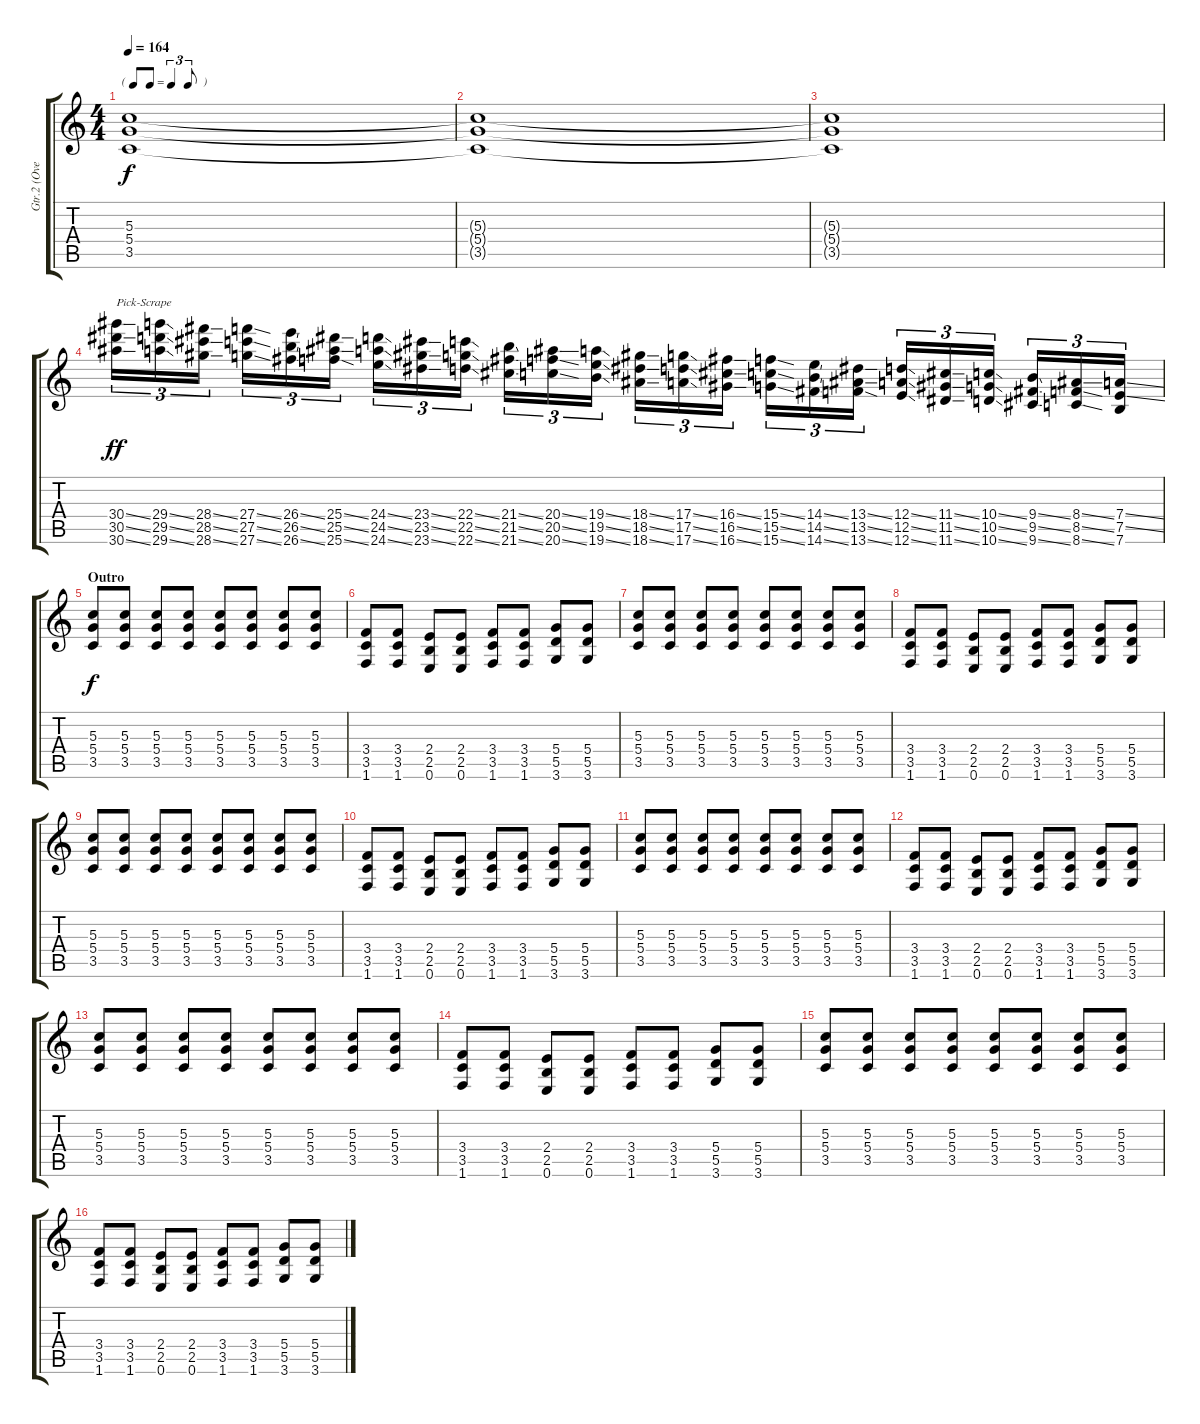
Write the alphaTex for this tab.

\track ("Gtr.2 (Overdriven)" "Gtr.2 (Ove") {instrument overdrivenguitar}
\staff {score tabs}
\tuning (E4 B3 G3 D3 A2 E2) {hide}
\ts (4 4)
\tf triplet8th
\tempo 164
\clef g2
\ks c
(5.3{t} 5.4{t} 3.5{t}).1{dy f} |
(5.3{t} 5.4{t} 3.5{t}).1 |
(5.3{t} 5.4{t} 3.5{t}).1 |
(30.4{ss} 30.5{ss} 30.6{ss}).16{tu (3 2) txt "Pick-Scrape" dy ff} (29.4{ss} 29.5{ss} 29.6{ss}).16{tu (3 2)} (28.4{ss} 28.5{ss} 28.6{ss}).16{tu (3 2)} (27.4{ss} 27.5{ss} 27.6{ss}).16{tu (3 2)} (26.4{ss} 26.5{ss} 26.6{ss}).16{tu (3 2)} (25.4{ss} 25.5{ss} 25.6{ss}).16{tu (3 2)} (24.4{ss} 24.5{ss} 24.6{ss}).16{tu (3 2)} (23.4{ss} 23.5{ss} 23.6{ss}).16{tu (3 2)} (22.4{ss} 22.5{ss} 22.6{ss}).16{tu (3 2)} (21.4{ss} 21.5{ss} 21.6{ss}).16{tu (3 2)} (20.4{ss} 20.5{ss} 20.6{ss}).16{tu (3 2)} (19.4{ss} 19.5{ss} 19.6{ss}).16{tu (3 2)} (18.4{ss} 18.5{ss} 18.6{ss}).16{tu (3 2)} (17.4{ss} 17.5{ss} 17.6{ss}).16{tu (3 2)} (16.4{ss} 16.5{ss} 16.6{ss}).16{tu (3 2)} (15.4{ss} 15.5{ss} 15.6{ss}).16{tu (3 2)} (14.4{ss} 14.5{ss} 14.6{ss}).16{tu (3 2)} (13.4{ss} 13.5{ss} 13.6{ss}).16{tu (3 2)} (12.4{ss} 12.5{ss} 12.6{ss}).16{tu (3 2)} (11.4{ss} 11.5{ss} 11.6{ss}).16{tu (3 2)} (10.4{ss} 10.5{ss} 10.6{ss}).16{tu (3 2)} (9.4{ss} 9.5{ss} 9.6{ss}).16{tu (3 2)} (8.4{ss} 8.5{ss} 8.6{ss}).16{tu (3 2)} (7.4{ss} 7.5{ss} 7.6).16{tu (3 2)} |
\section ("" "Outro")
(5.3 5.4 3.5).8{dy f} (5.3 5.4 3.5).8 (5.3 5.4 3.5).8 (5.3 5.4 3.5).8 (5.3 5.4 3.5).8 (5.3 5.4 3.5).8 (5.3 5.4 3.5).8 (5.3 5.4 3.5).8 |
(3.4 3.5 1.6).8 (3.4 3.5 1.6).8 (2.4 2.5 0.6).8 (2.4 2.5 0.6).8 (3.4 3.5 1.6).8 (3.4 3.5 1.6).8 (5.4 5.5 3.6).8 (5.4 5.5 3.6).8 |
(5.3 5.4 3.5).8 (5.3 5.4 3.5).8 (5.3 5.4 3.5).8 (5.3 5.4 3.5).8 (5.3 5.4 3.5).8 (5.3 5.4 3.5).8 (5.3 5.4 3.5).8 (5.3 5.4 3.5).8 |
(3.4 3.5 1.6).8 (3.4 3.5 1.6).8 (2.4 2.5 0.6).8 (2.4 2.5 0.6).8 (3.4 3.5 1.6).8 (3.4 3.5 1.6).8 (5.4 5.5 3.6).8 (5.4 5.5 3.6).8 |
(5.3 5.4 3.5).8 (5.3 5.4 3.5).8 (5.3 5.4 3.5).8 (5.3 5.4 3.5).8 (5.3 5.4 3.5).8 (5.3 5.4 3.5).8 (5.3 5.4 3.5).8 (5.3 5.4 3.5).8 |
(3.4 3.5 1.6).8 (3.4 3.5 1.6).8 (2.4 2.5 0.6).8 (2.4 2.5 0.6).8 (3.4 3.5 1.6).8 (3.4 3.5 1.6).8 (5.4 5.5 3.6).8 (5.4 5.5 3.6).8 |
(5.3 5.4 3.5).8 (5.3 5.4 3.5).8 (5.3 5.4 3.5).8 (5.3 5.4 3.5).8 (5.3 5.4 3.5).8 (5.3 5.4 3.5).8 (5.3 5.4 3.5).8 (5.3 5.4 3.5).8 |
(3.4 3.5 1.6).8 (3.4 3.5 1.6).8 (2.4 2.5 0.6).8 (2.4 2.5 0.6).8 (3.4 3.5 1.6).8 (3.4 3.5 1.6).8 (5.4 5.5 3.6).8 (5.4 5.5 3.6).8 |
(5.3 5.4 3.5).8 (5.3 5.4 3.5).8 (5.3 5.4 3.5).8 (5.3 5.4 3.5).8 (5.3 5.4 3.5).8 (5.3 5.4 3.5).8 (5.3 5.4 3.5).8 (5.3 5.4 3.5).8 |
(3.4 3.5 1.6).8 (3.4 3.5 1.6).8 (2.4 2.5 0.6).8 (2.4 2.5 0.6).8 (3.4 3.5 1.6).8 (3.4 3.5 1.6).8 (5.4 5.5 3.6).8 (5.4 5.5 3.6).8 |
(5.3 5.4 3.5).8 (5.3 5.4 3.5).8 (5.3 5.4 3.5).8 (5.3 5.4 3.5).8 (5.3 5.4 3.5).8 (5.3 5.4 3.5).8 (5.3 5.4 3.5).8 (5.3 5.4 3.5).8 |
(3.4 3.5 1.6).8 (3.4 3.5 1.6).8 (2.4 2.5 0.6).8 (2.4 2.5 0.6).8 (3.4 3.5 1.6).8 (3.4 3.5 1.6).8 (5.4 5.5 3.6).8 (5.4 5.5 3.6).8
